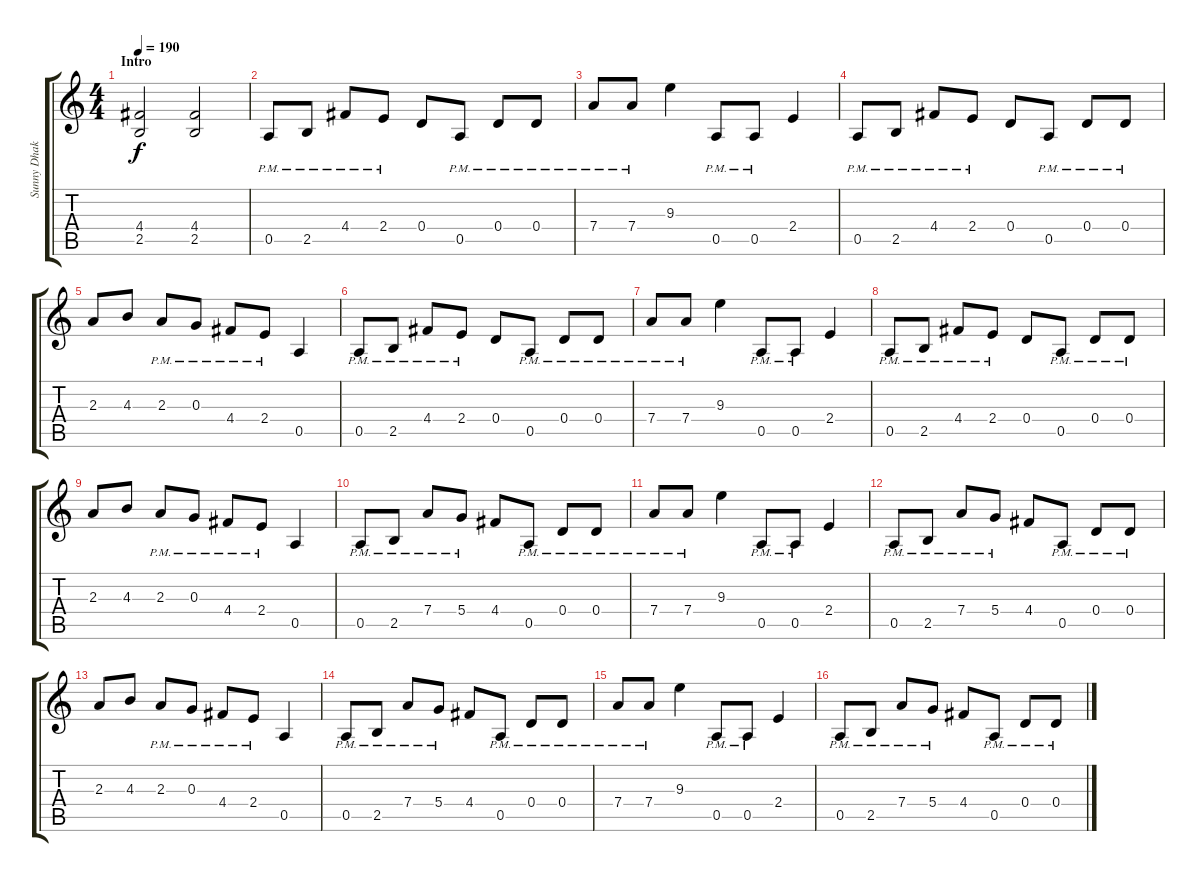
\track ("Sunny Dhak" "Sunny Dhak") {instrument distortionguitar}
\staff {score tabs}
\tuning (E4 B3 G3 D3 A2 E2) {hide}
\ts (4 4)
\section ("" "Intro")
\tempo 190
\clef g2
\ks c
(4.4 2.5).2{dy f instrument distortionguitar} (4.4 2.5).2 |
0.5{pm}.8 2.5{pm}.8 4.4{pm}.8 2.4{pm}.8 0.4.8 0.5{pm}.8 0.4{pm}.8 0.4{pm}.8 |
7.4{pm}.8 7.4{pm}.8 9.3.4 0.5{pm}.8 0.5{pm}.8 2.4.4 |
0.5{pm}.8 2.5{pm}.8 4.4{pm}.8 2.4{pm}.8 0.4.8 0.5{pm}.8 0.4{pm}.8 0.4{pm}.8 |
2.3.8 4.3.8 2.3{pm}.8 0.3{pm}.8 4.4{pm}.8 2.4{pm}.8 0.5.4 |
0.5{pm}.8 2.5{pm}.8 4.4{pm}.8 2.4{pm}.8 0.4.8 0.5{pm}.8 0.4{pm}.8 0.4{pm}.8 |
7.4{pm}.8 7.4{pm}.8 9.3.4 0.5{pm}.8 0.5{pm}.8 2.4.4 |
0.5{pm}.8 2.5{pm}.8 4.4{pm}.8 2.4{pm}.8 0.4.8 0.5{pm}.8 0.4{pm}.8 0.4{pm}.8 |
2.3.8 4.3.8 2.3{pm}.8 0.3{pm}.8 4.4{pm}.8 2.4{pm}.8 0.5.4 |
0.5{pm}.8 2.5{pm}.8 7.4{pm}.8 5.4{pm}.8 4.4.8 0.5{pm}.8 0.4{pm}.8 0.4{pm}.8 |
7.4{pm}.8 7.4{pm}.8 9.3.4 0.5{pm}.8 0.5{pm}.8 2.4.4 |
0.5{pm}.8 2.5{pm}.8 7.4{pm}.8 5.4{pm}.8 4.4.8 0.5{pm}.8 0.4{pm}.8 0.4{pm}.8 |
2.3.8 4.3.8 2.3{pm}.8 0.3{pm}.8 4.4{pm}.8 2.4{pm}.8 0.5.4 |
0.5{pm}.8 2.5{pm}.8 7.4{pm}.8 5.4{pm}.8 4.4.8 0.5{pm}.8 0.4{pm}.8 0.4{pm}.8 |
7.4{pm}.8 7.4{pm}.8 9.3.4 0.5{pm}.8 0.5{pm}.8 2.4.4 |
0.5{pm}.8 2.5{pm}.8 7.4{pm}.8 5.4{pm}.8 4.4.8 0.5{pm}.8 0.4{pm}.8 0.4{pm}.8
